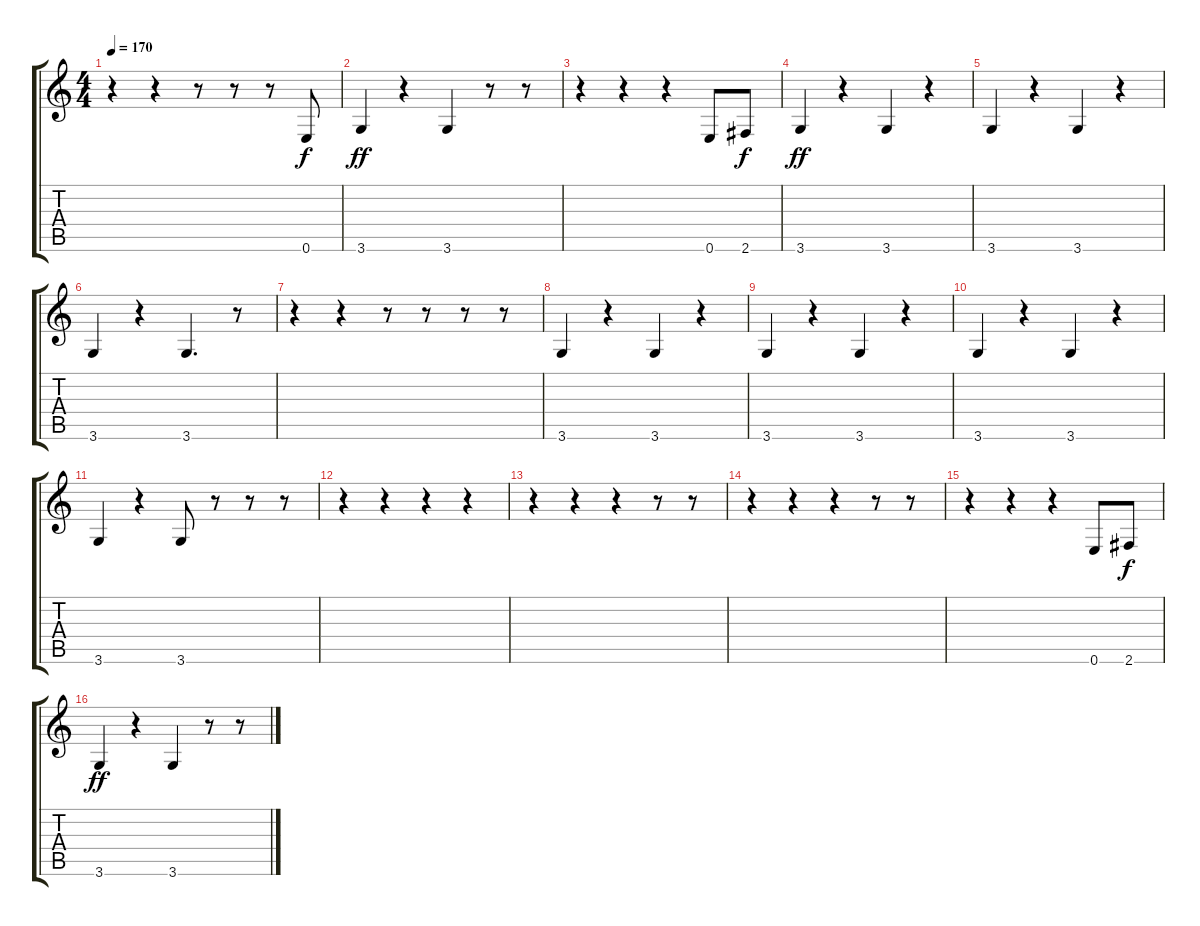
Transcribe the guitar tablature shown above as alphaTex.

\track "" {instrument acousticbass}
\staff {score tabs}
\tuning (E4 B3 G3 D3 A2 E2) {hide}
\ts (4 4)
\tempo 170
\clef g2
\ks c
r.4{dy ff} r.4 r.8 r.8 r.8 0.6.8{dy f} |
3.6.4{dy ff} r.4 3.6.4 r.8 r.8 |
r.4 r.4 r.4 0.6.8 2.6.8{dy f} |
3.6.4{dy ff} r.4 3.6.4 r.4 |
3.6.4 r.4 3.6.4 r.4 |
3.6.4 r.4 3.6.4{d} r.8 |
r.4 r.4 r.8 r.8 r.8 r.8 |
3.6.4 r.4 3.6.4 r.4 |
3.6.4 r.4 3.6.4 r.4 |
3.6.4 r.4 3.6.4 r.4 |
3.6.4 r.4 3.6.8 r.8 r.8 r.8 |
r.4 r.4 r.4 r.4 |
r.4 r.4 r.4 r.8 r.8 |
r.4 r.4 r.4 r.8 r.8 |
r.4 r.4 r.4 0.6.8 2.6.8{dy f} |
3.6.4{dy ff} r.4 3.6.4 r.8 r.8
